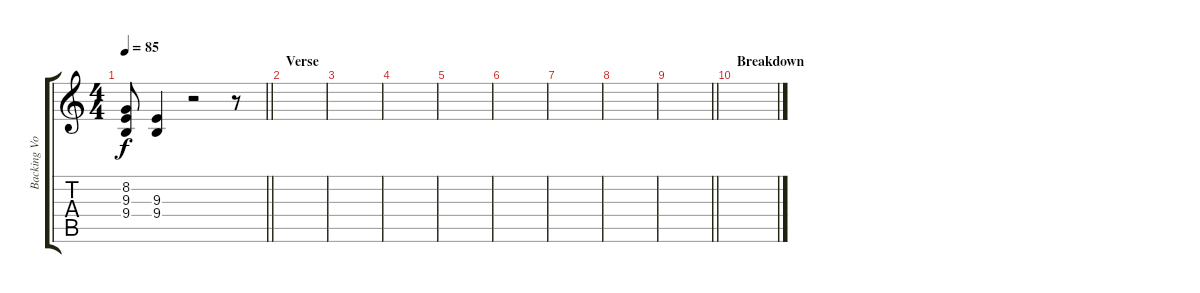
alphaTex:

\track ("Backing Vocals 1" "Backing Vo") {instrument voiceoohs bank 255}
\staff {score tabs}
\tuning (E4 B3 G3 D3 A2 E2) {hide}
\ts (4 4)
\tempo 85
\clef g2
\barLineRight lightlight
\ks c
(8.2{t} 9.3{t} 9.4{t}).8{dy f} (9.3 9.4).4 r.2 r.8 |
\section ("" "Verse")
|
|
|
|
|
|
|
\barLineRight lightlight
|
\section ("" "Breakdown")
